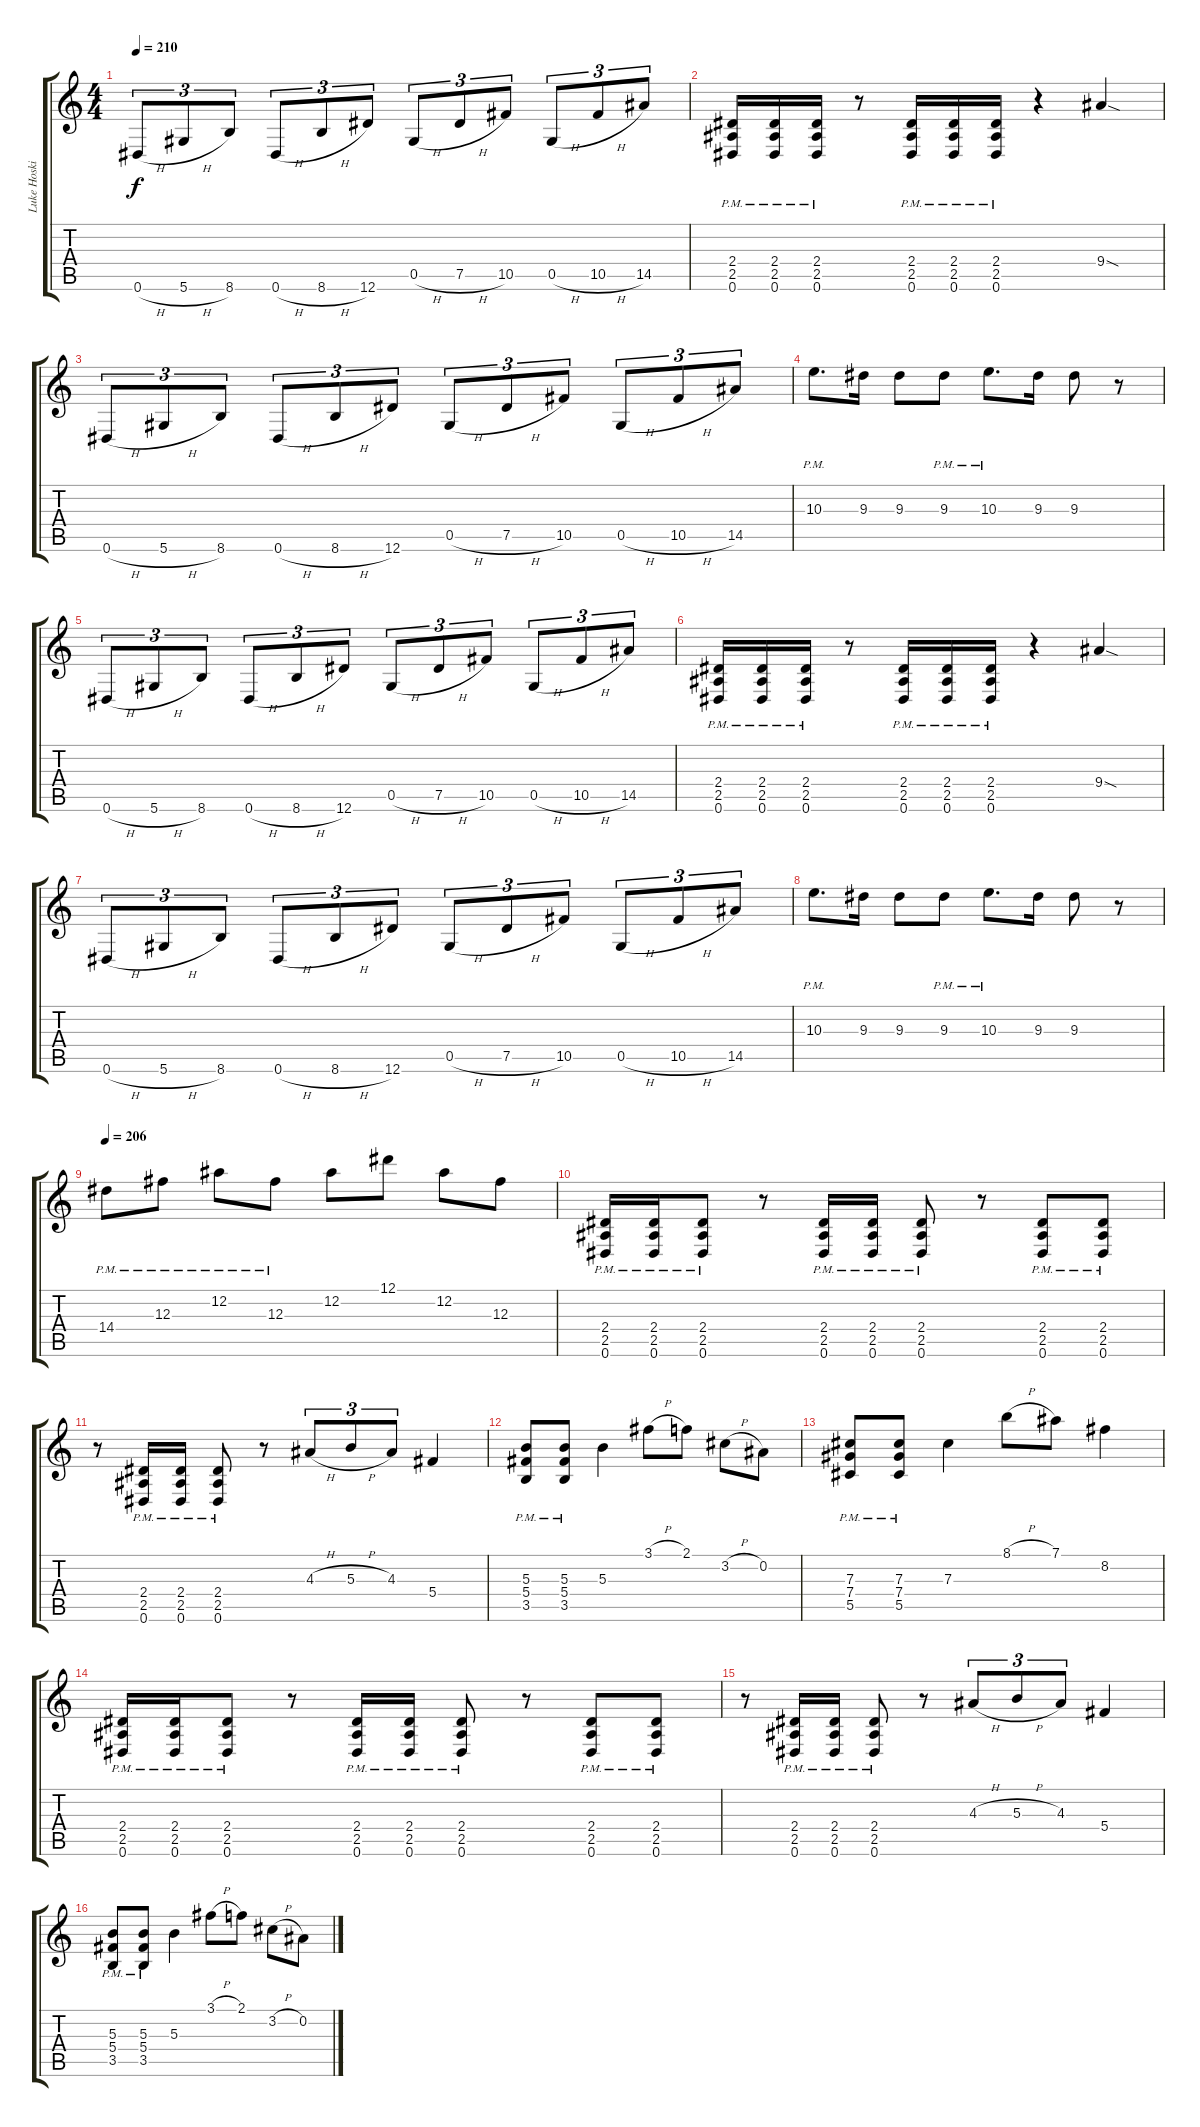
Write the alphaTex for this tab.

\track ("Luke Hoskin" "Luke Hoski") {instrument overdrivenguitar}
\staff {score tabs}
\tuning (Eb4 Bb3 Gb3 Db3 Ab2 Eb2) {hide}
\ts (4 4)
\tempo 210
\clef g2
\ks c
0.6{h}.8{tu (3 2) dy f instrument overdrivenguitar} 5.6{h}.8{tu (3 2)} 8.6.8{tu (3 2)} 0.6{h}.8{tu (3 2)} 8.6{h}.8{tu (3 2)} 12.6.8{tu (3 2)} 0.5{h}.8{tu (3 2)} 7.5{h}.8{tu (3 2)} 10.5.8{tu (3 2)} 0.5{h}.8{tu (3 2)} 10.5{h}.8{tu (3 2)} 14.5.8{tu (3 2)} |
(2.4{pm} 2.5{pm} 0.6{pm}).16 (2.4{pm} 2.5{pm} 0.6{pm}).16 (2.4{pm} 2.5{pm} 0.6{pm}).16 r.8 (2.4{pm} 2.5{pm} 0.6{pm}).16 (2.4{pm} 2.5{pm} 0.6{pm}).16 (2.4{pm} 2.5{pm} 0.6{pm}).16 r.4 9.4{sod}.4 |
0.6{h}.8{tu (3 2)} 5.6{h}.8{tu (3 2)} 8.6.8{tu (3 2)} 0.6{h}.8{tu (3 2)} 8.6{h}.8{tu (3 2)} 12.6.8{tu (3 2)} 0.5{h}.8{tu (3 2)} 7.5{h}.8{tu (3 2)} 10.5.8{tu (3 2)} 0.5{h}.8{tu (3 2)} 10.5{h}.8{tu (3 2)} 14.5.8{tu (3 2)} |
10.3{pm}.8{d} 9.3.16 9.3.8 9.3{pm}.8 10.3{pm}.8{d} 9.3.16 9.3.8 r.8 |
0.6{h}.8{tu (3 2)} 5.6{h}.8{tu (3 2)} 8.6.8{tu (3 2)} 0.6{h}.8{tu (3 2)} 8.6{h}.8{tu (3 2)} 12.6.8{tu (3 2)} 0.5{h}.8{tu (3 2)} 7.5{h}.8{tu (3 2)} 10.5.8{tu (3 2)} 0.5{h}.8{tu (3 2)} 10.5{h}.8{tu (3 2)} 14.5.8{tu (3 2)} |
(2.4{pm} 2.5{pm} 0.6{pm}).16 (2.4{pm} 2.5{pm} 0.6{pm}).16 (2.4{pm} 2.5{pm} 0.6{pm}).16 r.8 (2.4{pm} 2.5{pm} 0.6{pm}).16 (2.4{pm} 2.5{pm} 0.6{pm}).16 (2.4{pm} 2.5{pm} 0.6{pm}).16 r.4 9.4{sod}.4 |
0.6{h}.8{tu (3 2)} 5.6{h}.8{tu (3 2)} 8.6.8{tu (3 2)} 0.6{h}.8{tu (3 2)} 8.6{h}.8{tu (3 2)} 12.6.8{tu (3 2)} 0.5{h}.8{tu (3 2)} 7.5{h}.8{tu (3 2)} 10.5.8{tu (3 2)} 0.5{h}.8{tu (3 2)} 10.5{h}.8{tu (3 2)} 14.5.8{tu (3 2)} |
10.3{pm}.8{d} 9.3.16 9.3.8 9.3{pm}.8 10.3{pm}.8{d} 9.3.16 9.3.8 r.8 |
\tempo 206
14.4{pm}.8 12.3{pm}.8 12.2{pm}.8 12.3{pm}.8 12.2.8 12.1.8 12.2.8 12.3.8 |
(2.4{pm} 2.5{pm} 0.6{pm}).16 (2.4{pm} 2.5{pm} 0.6{pm}).16 (2.4{pm} 2.5{pm} 0.6{pm}).8 r.8 (2.4{pm} 2.5{pm} 0.6{pm}).16 (2.4{pm} 2.5{pm} 0.6{pm}).16 (2.4{pm} 2.5{pm} 0.6{pm}).8 r.8 (2.4{pm} 2.5{pm} 0.6{pm}).8 (2.4{pm} 2.5{pm} 0.6{pm}).8 |
r.8 (2.4{pm} 2.5{pm} 0.6{pm}).16 (2.4{pm} 2.5{pm} 0.6{pm}).16 (2.4{pm} 2.5{pm} 0.6{pm}).8 r.8 4.3{h}.8{tu (3 2)} 5.3{h}.8{tu (3 2)} 4.3.8{tu (3 2)} 5.4.4 |
(5.3{pm} 5.4{pm} 3.5{pm}).8 (5.3{pm} 5.4{pm} 3.5{pm}).8 5.3.4 3.1{h}.8 2.1.8 3.2{h}.8 0.2.8 |
(7.3{pm} 7.4{pm} 5.5{pm}).8 (7.3{pm} 7.4{pm} 5.5{pm}).8 7.3.4 8.1{h}.8 7.1.8 8.2.4 |
(2.4{pm} 2.5{pm} 0.6{pm}).16 (2.4{pm} 2.5{pm} 0.6{pm}).16 (2.4{pm} 2.5{pm} 0.6{pm}).8 r.8 (2.4{pm} 2.5{pm} 0.6{pm}).16 (2.4{pm} 2.5{pm} 0.6{pm}).16 (2.4{pm} 2.5{pm} 0.6{pm}).8 r.8 (2.4{pm} 2.5{pm} 0.6{pm}).8 (2.4{pm} 2.5{pm} 0.6{pm}).8 |
r.8 (2.4{pm} 2.5{pm} 0.6{pm}).16 (2.4{pm} 2.5{pm} 0.6{pm}).16 (2.4{pm} 2.5{pm} 0.6{pm}).8 r.8 4.3{h}.8{tu (3 2)} 5.3{h}.8{tu (3 2)} 4.3.8{tu (3 2)} 5.4.4 |
(5.3{pm} 5.4{pm} 3.5{pm}).8 (5.3{pm} 5.4{pm} 3.5{pm}).8 5.3.4 3.1{h}.8 2.1.8 3.2{h}.8 0.2.8
